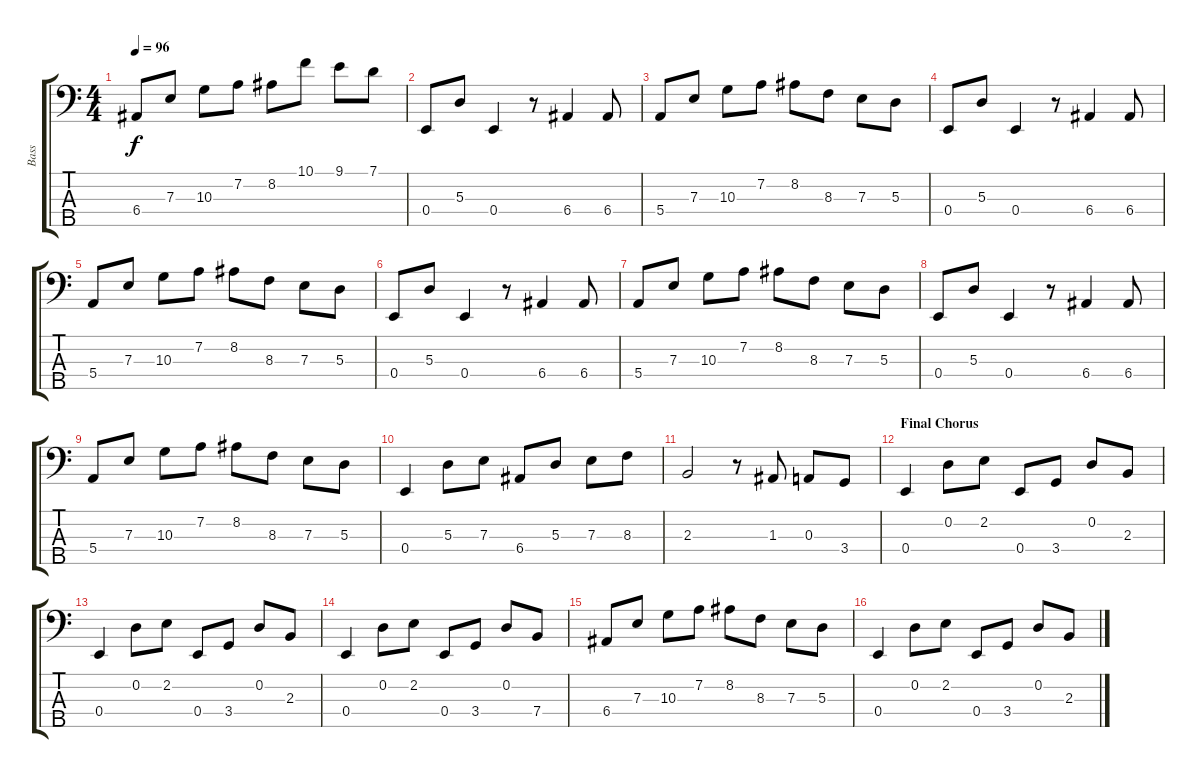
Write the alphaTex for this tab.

\track ("Bass" "Bass") {instrument electricbassfinger}
\staff {score tabs}
\tuning (G2 D2 A1 E1 B0) {hide}
\ts (4 4)
\tempo 96
\clef f4
\ks c
6.4.8{dy f} 7.3.8 10.3.8 7.2.8 8.2.8 10.1.8 9.1.8 7.1.8 |
0.4.8 5.3.8 0.4.4 r.8 6.4.4 6.4.8 |
5.4.8 7.3.8 10.3.8 7.2.8 8.2.8 8.3.8 7.3.8 5.3.8 |
0.4.8 5.3.8 0.4.4 r.8 6.4.4 6.4.8 |
5.4.8 7.3.8 10.3.8 7.2.8 8.2.8 8.3.8 7.3.8 5.3.8 |
0.4.8 5.3.8 0.4.4 r.8 6.4.4 6.4.8 |
5.4.8 7.3.8 10.3.8 7.2.8 8.2.8 8.3.8 7.3.8 5.3.8 |
0.4.8 5.3.8 0.4.4 r.8 6.4.4 6.4.8 |
5.4.8 7.3.8 10.3.8 7.2.8 8.2.8 8.3.8 7.3.8 5.3.8 |
0.4.4 5.3.8 7.3.8 6.4.8 5.3.8 7.3.8 8.3.8 |
2.3.2 r.8 1.3.8 0.3.8 3.4.8 |
\section ("" "Final Chorus")
0.4.4 0.2.8 2.2.8 0.4.8 3.4.8 0.2.8 2.3.8 |
0.4.4 0.2.8 2.2.8 0.4.8 3.4.8 0.2.8 2.3.8 |
0.4.4 0.2.8 2.2.8 0.4.8 3.4.8 0.2.8 7.4.8 |
6.4.8 7.3.8 10.3.8 7.2.8 8.2.8 8.3.8 7.3.8 5.3.8 |
0.4.4 0.2.8 2.2.8 0.4.8 3.4.8 0.2.8 2.3.8
